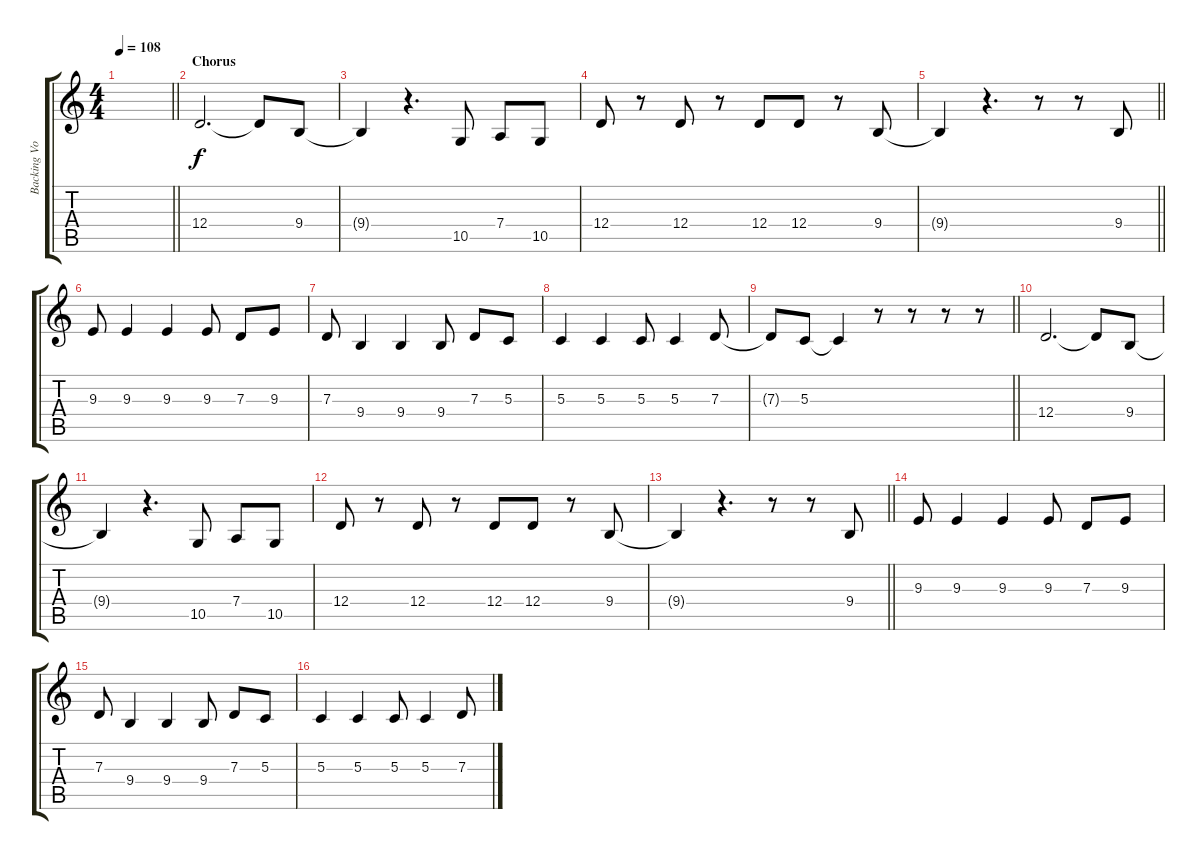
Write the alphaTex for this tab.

\track ("Backing Vocals (Josh Klinghoffer)" "Backing Vo") {instrument oboe}
\staff {score tabs}
\tuning (E4 B3 G3 D3 A2 E2) {hide}
\ts (4 4)
\tempo 108
\clef g2
\barLineRight lightlight
\ks c
|
\section ("" "Chorus")
12.4.2{d} 12.4{t}.8 9.4.8 |
9.4{t}.4 r.4{d} 10.5.8 7.4.8 10.5.8 |
12.4.8 r.8 12.4.8 r.8 12.4.8 12.4.8 r.8 9.4.8 |
\barLineRight lightlight
9.4{t}.4 r.4{d} r.8 r.8 9.4.8 |
9.3.8 9.3.4 9.3.4 9.3.8 7.3.8 9.3.8 |
7.3.8 9.4.4 9.4.4 9.4.8 7.3.8 5.3.8 |
5.3.4 5.3.4 5.3.8 5.3.4 7.3.8 |
\barLineRight lightlight
7.3{t}.8 5.3.8 5.3{t}.4 r.8 r.8 r.8 r.8 |
12.4.2{d} 12.4{t}.8 9.4.8 |
9.4{t}.4 r.4{d} 10.5.8 7.4.8 10.5.8 |
12.4.8 r.8 12.4.8 r.8 12.4.8 12.4.8 r.8 9.4.8 |
\barLineRight lightlight
9.4{t}.4 r.4{d} r.8 r.8 9.4.8 |
9.3.8 9.3.4 9.3.4 9.3.8 7.3.8 9.3.8 |
7.3.8 9.4.4 9.4.4 9.4.8 7.3.8 5.3.8 |
5.3.4 5.3.4 5.3.8 5.3.4 7.3.8
